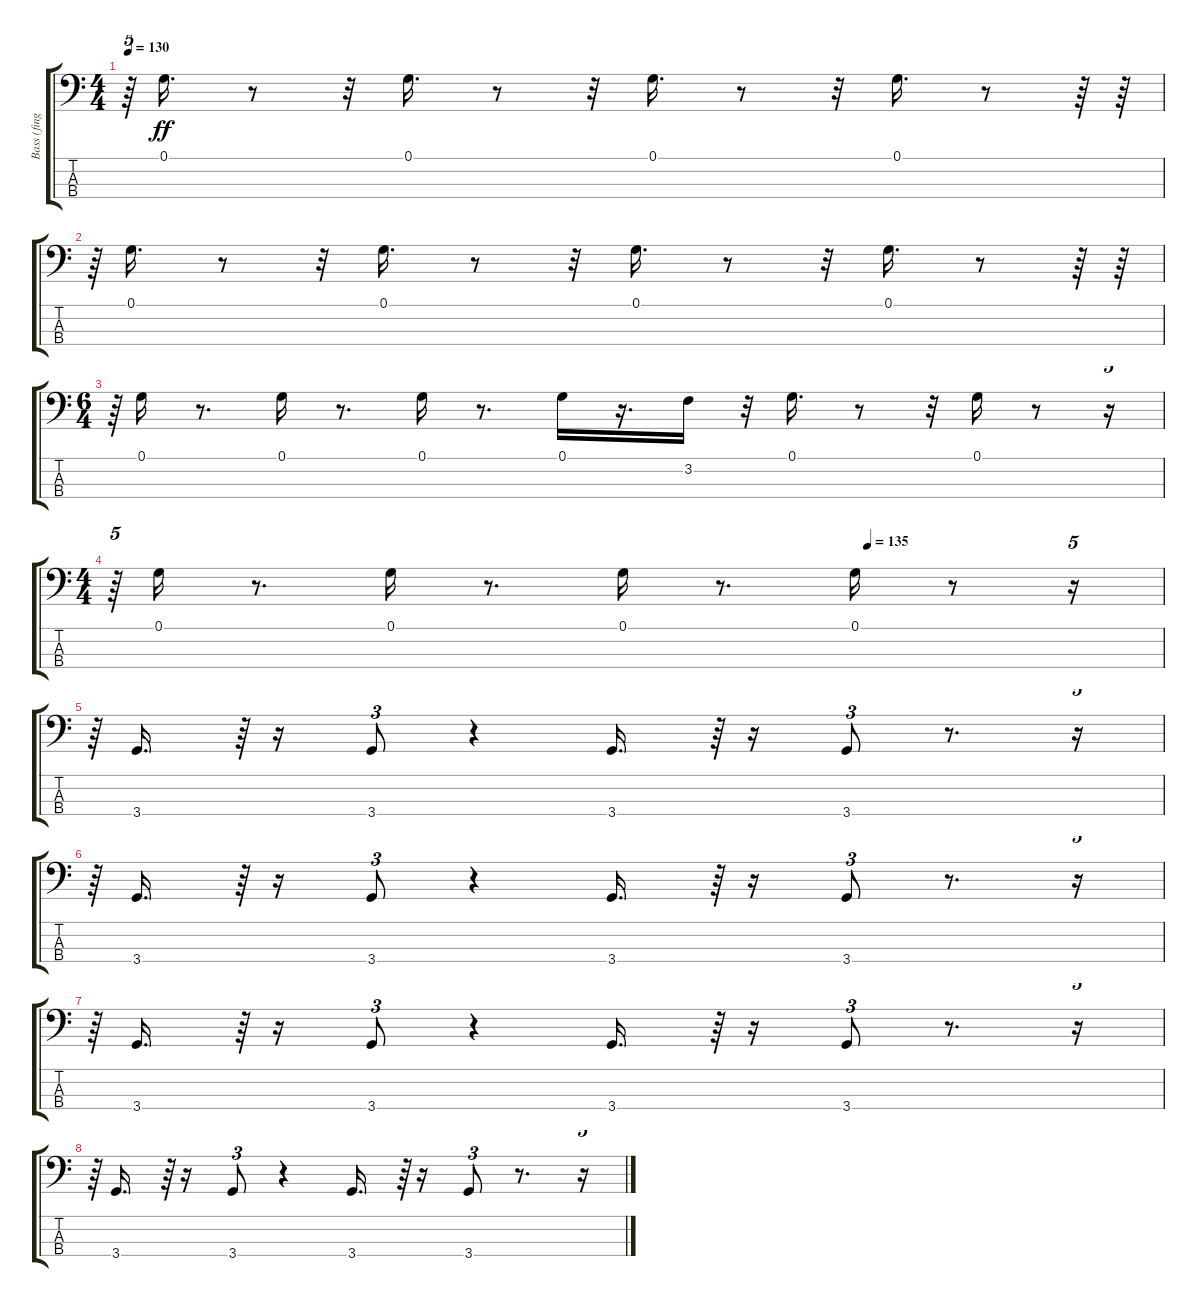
\track ("Bass (finger)" "Bass (fing") {instrument electricbassfinger}
\staff {score tabs}
\tuning (G2 D2 A1 E1) {hide}
\ts (4 4)
\tempo 130
\clef f4
\ks c
r.64{tu (5 4) dy ff} 0.1.16{d} r.8 r.32 0.1.16{d} r.8 r.32 0.1.16{d} r.8 r.32 0.1.16{d} r.8 r.64 r.64 |
r.64{tu (5 4)} 0.1.16{d} r.8 r.32 0.1.16{d} r.8 r.32 0.1.16{d} r.8 r.32 0.1.16{d} r.8 r.64 r.64 |
\ts (6 4)
r.64{tu (5 4)} 0.1.16 r.8{d} 0.1.16 r.8{d} 0.1.16 r.8{d} 0.1.16 r.16{d} 3.2.16 r.32 0.1.16{d} r.8 r.32 0.1.16 r.8 r.16{tu (5 4)} |
\ts (4 4)
\tempo (135 0.71875)
r.64{tu (5 4)} 0.1.16 r.8{d} 0.1.16 r.8{d} 0.1.16 r.8{d} 0.1.16 r.8 r.16{tu (5 4)} |
r.64{tu (5 4)} 3.4.16{d} r.64{tu (3 2)} r.16 3.4.8{tu (3 2)} r.4 3.4.16{d} r.64{tu (3 2)} r.16 3.4.8{tu (3 2)} r.8{d} r.16{tu (5 4)} |
r.64{tu (5 4)} 3.4.16{d} r.64{tu (3 2)} r.16 3.4.8{tu (3 2)} r.4 3.4.16{d} r.64{tu (3 2)} r.16 3.4.8{tu (3 2)} r.8{d} r.16{tu (5 4)} |
r.64{tu (5 4)} 3.4.16{d} r.64{tu (3 2)} r.16 3.4.8{tu (3 2)} r.4 3.4.16{d} r.64{tu (3 2)} r.16 3.4.8{tu (3 2)} r.8{d} r.16{tu (5 4)} |
r.64{tu (5 4)} 3.4.16{d} r.64{tu (3 2)} r.16 3.4.8{tu (3 2)} r.4 3.4.16{d} r.64{tu (3 2)} r.16 3.4.8{tu (3 2)} r.8{d} r.16{tu (5 4)}
